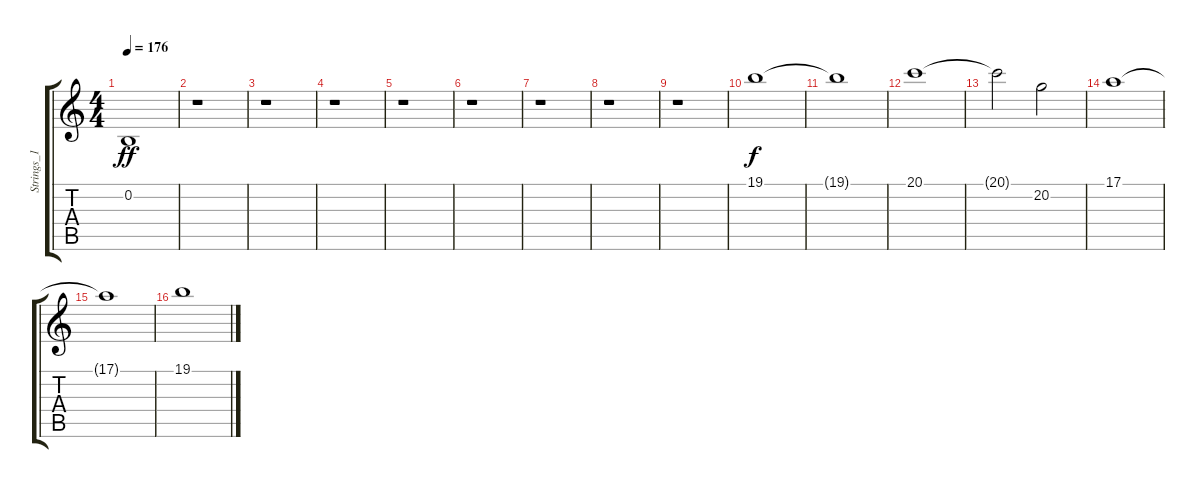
\track ("Strings_1" "Strings_1") {instrument stringensemble1}
\staff {score tabs}
\tuning (E4 B3 G3 D3 A2 E2) {hide}
\ts (4 4)
\tempo 176
\clef g2
\ks c
0.2.1{dy ff} |
r.1 |
r.1 |
r.1 |
r.1 |
r.1 |
r.1 |
r.1 |
r.1 |
19.1.1{dy f} |
19.1{t}.1 |
20.1.1 |
20.1{t}.2 20.2.2 |
17.1.1 |
17.1{t}.1 |
19.1.1
